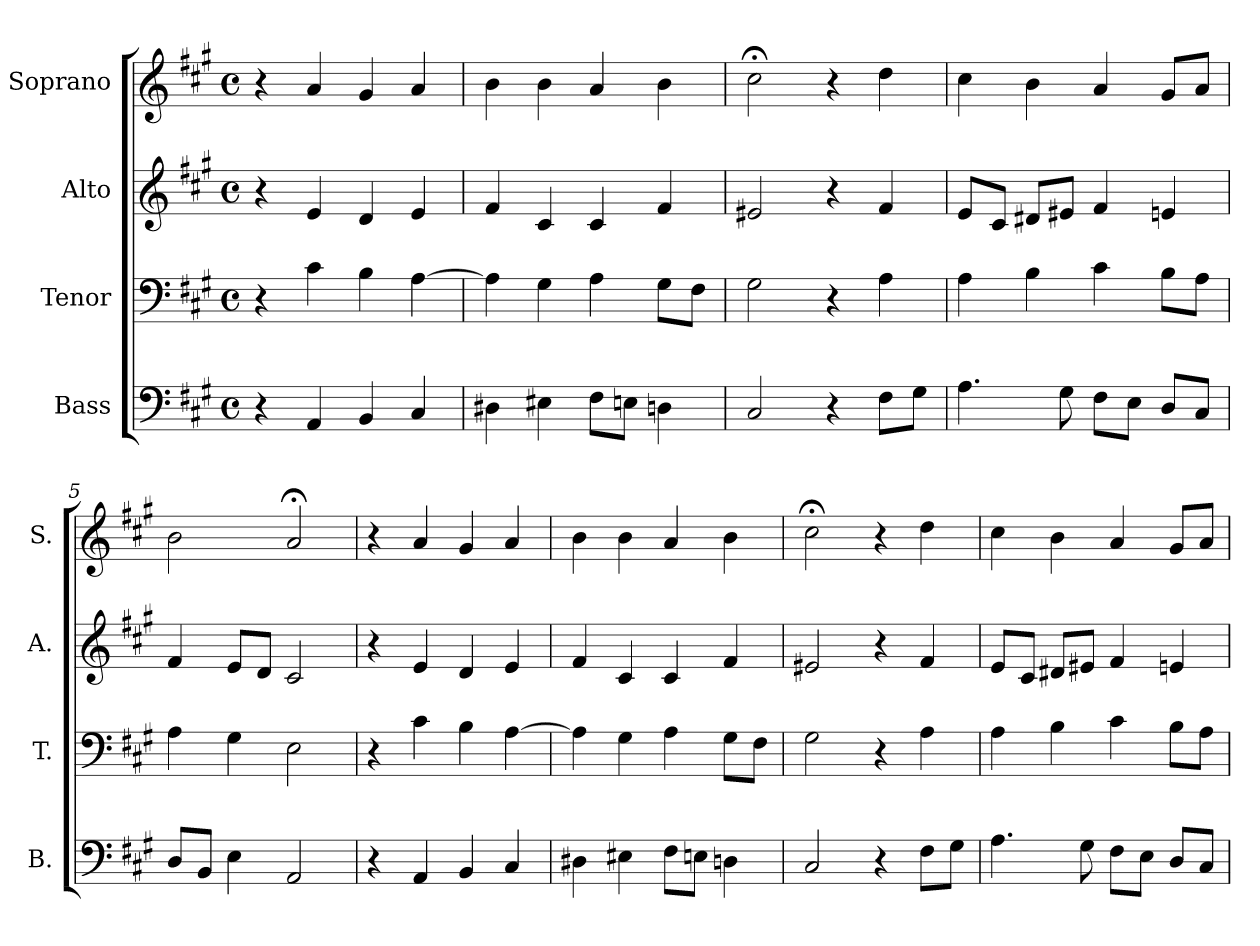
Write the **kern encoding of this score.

**kern	**kern	**kern	**kern
*part4	*part3	*part2	*part1
*staff4	*staff3	*staff2	*staff1
*I"Bass	*I"Tenor	*I"Alto	*I"Soprano
*I'B.	*I'T.	*I'A.	*I'S.
*clefF4	*clefF4	*clefG2	*clefG2
*k[f#c#g#]	*k[f#c#g#]	*k[f#c#g#]	*k[f#c#g#]
*A:	*A:	*A:	*A:
*M4/4	*M4/4	*M4/4	*M4/4
*met(c)	*met(c)	*met(c)	*met(c)
=1	=1	=1	=1
4r	4r	4r	4r
4AA/	4c#\	4e/	4a/
4BB/	4B\	4d/	4g#/
4C#/	[4A\	4e/	4a/
=2	=2	=2	=2
4D#X\	4A\]	4f#/	4b\
4E#X\	4G#\	4c#/	4b\
8F#\L	4A\	4c#/	4a/
8En\J	.	.	.
4Dn\	8G#\L	4f#/	4b\
.	8F#\J	.	.
=3	=3	=3	=3
2C#/	2G#\	2e#X/	2cc#;<\
4r	4r	4r	4r
8F#\L	4A\	4f#/	4dd\
8G#\J	.	.	.
=4	=4	=4	=4
4.A\	4A\	8e/L	4cc#\
.	.	8c#/J	.
.	4B\	8d#X/L	4b\
8G#\	.	8e#X/J	.
8F#\L	4c#\	4f#/	4a/
8E\J	.	.	.
8D/L	8B\L	4en/	8g#/L
8C#/J	8A\J	.	8a/J
!!LO:LB:g=z
=5	=5	=5	=5
8D/L	4A\	4f#/	2b\
8BB/J	.	.	.
4E\	4G#\	8e/L	.
.	.	8d/J	.
2AA/	2E\	2c#/	2a;</
=6	=6	=6	=6
4r	4r	4r	4r
4AA/	4c#\	4e/	4a/
4BB/	4B\	4d/	4g#/
4C#/	[4A\	4e/	4a/
=7	=7	=7	=7
4D#X\	4A\]	4f#/	4b\
4E#X\	4G#\	4c#/	4b\
8F#\L	4A\	4c#/	4a/
8En\J	.	.	.
4Dn\	8G#\L	4f#/	4b\
.	8F#\J	.	.
=8	=8	=8	=8
2C#/	2G#\	2e#X/	2cc#;<\
4r	4r	4r	4r
8F#\L	4A\	4f#/	4dd\
8G#\J	.	.	.
!!LO:LB:g=z
=9	=9	=9	=9
4.A\	4A\	8e/L	4cc#\
.	.	8c#/J	.
.	4B\	8d#X/L	4b\
8G#\	.	8e#X/J	.
8F#\L	4c#\	4f#/	4a/
8E\J	.	.	.
8D/L	8B\L	4en/	8g#/L
8C#/J	8A\J	.	8a/J
=	=	=	=
*-	*-	*-	*-
